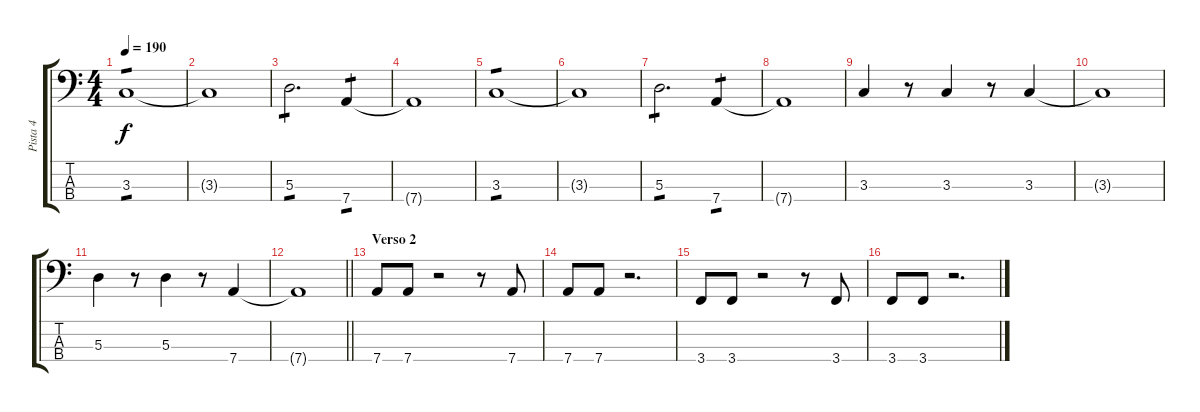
\track ("Pista 4" "Pista 4") {instrument electricbasspick}
\staff {score tabs}
\tuning (G2 D2 A1 D1) {hide}
\ts (4 4)
\tempo 190
\clef f4
\ks c
3.3.1{tp 1 dy f} |
3.3{t}.1 |
5.3.2{d tp 1} 7.4.4{tp 1} |
7.4{t}.1 |
3.3.1{tp 1} |
3.3{t}.1 |
5.3.2{d tp 1} 7.4.4{tp 1} |
7.4{t}.1 |
3.3.4 r.8 3.3.4 r.8 3.3.4 |
3.3{t}.1 |
5.3.4 r.8 5.3.4 r.8 7.4.4 |
\barLineRight lightlight
7.4{t}.1 |
\section ("" "Verso 2")
7.4.8 7.4.8 r.2 r.8 7.4.8 |
7.4.8 7.4.8 r.2{d} |
3.4.8 3.4.8 r.2 r.8 3.4.8 |
3.4.8 3.4.8 r.2{d}
